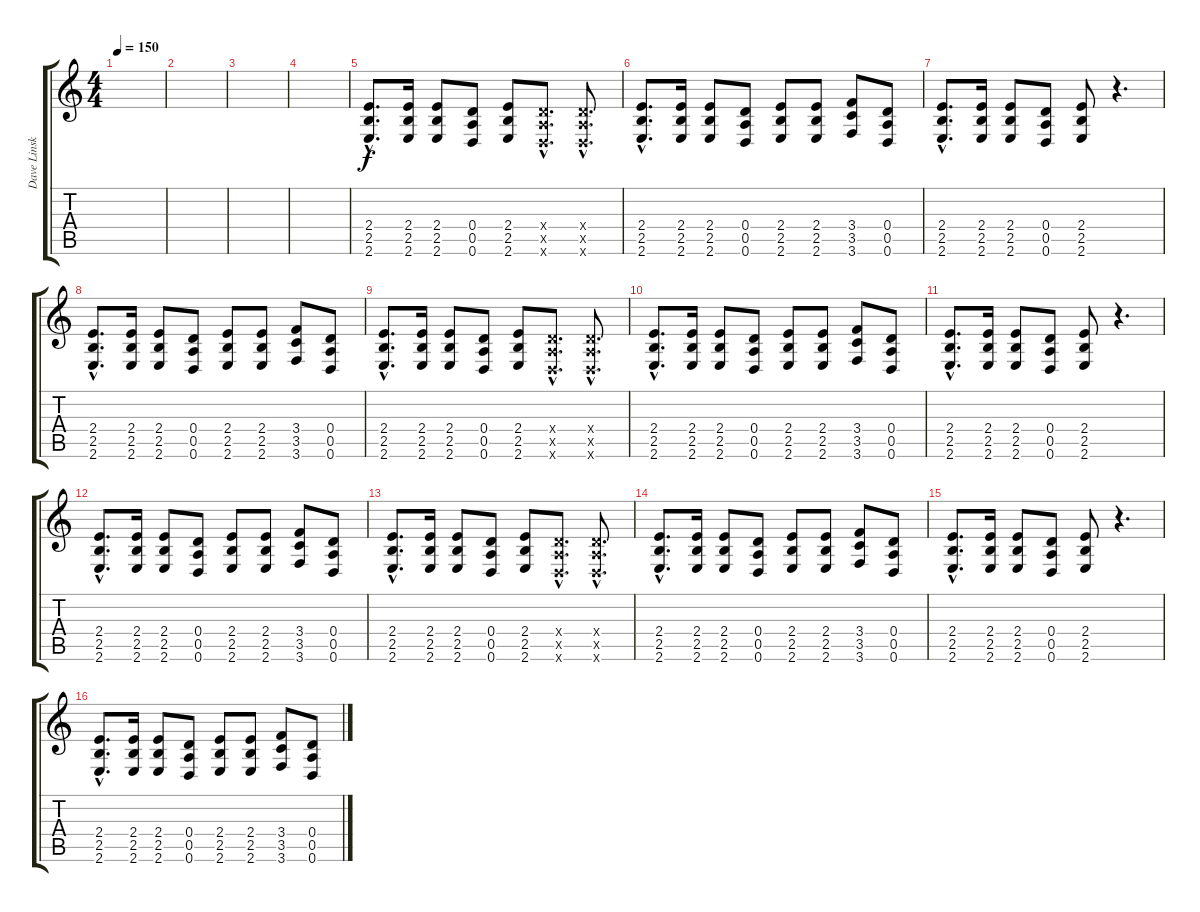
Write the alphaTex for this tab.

\track ("Dave Linsk-Guitar" "Dave Linsk") {instrument distortionguitar}
\staff {score tabs}
\tuning (E4 B3 G3 D3 A2 D2) {hide}
\ts (4 4)
\tempo 150
\clef g2
\ks c
|
|
|
|
(2.4{hac} 2.5{hac} 2.6{hac}).8{d} (2.4 2.5 2.6).16 (2.4 2.5 2.6).8 (0.4 0.5 0.6).8 (2.4 2.5 2.6).8 (0.4{hac x} 0.5{hac x} 0.6{hac x}).8{d} (0.4{hac x} 0.5{hac x} 0.6{hac x}).8{d} |
(2.4{hac} 2.5{hac} 2.6{hac}).8{d} (2.4 2.5 2.6).16 (2.4 2.5 2.6).8 (0.4 0.5 0.6).8 (2.4 2.5 2.6).8 (2.4 2.5 2.6).8 (3.4 3.5 3.6).8 (0.4 0.5 0.6).8 |
(2.4{hac} 2.5{hac} 2.6{hac}).8{d} (2.4 2.5 2.6).16 (2.4 2.5 2.6).8 (0.4 0.5 0.6).8 (2.4 2.5 2.6).8 r.4{d} |
(2.4{hac} 2.5{hac} 2.6{hac}).8{d} (2.4 2.5 2.6).16 (2.4 2.5 2.6).8 (0.4 0.5 0.6).8 (2.4 2.5 2.6).8 (2.4 2.5 2.6).8 (3.4 3.5 3.6).8 (0.4 0.5 0.6).8 |
(2.4{hac} 2.5{hac} 2.6{hac}).8{d} (2.4 2.5 2.6).16 (2.4 2.5 2.6).8 (0.4 0.5 0.6).8 (2.4 2.5 2.6).8 (0.4{hac x} 0.5{hac x} 0.6{hac x}).8{d} (0.4{hac x} 0.5{hac x} 0.6{hac x}).8{d} |
(2.4{hac} 2.5{hac} 2.6{hac}).8{d} (2.4 2.5 2.6).16 (2.4 2.5 2.6).8 (0.4 0.5 0.6).8 (2.4 2.5 2.6).8 (2.4 2.5 2.6).8 (3.4 3.5 3.6).8 (0.4 0.5 0.6).8 |
(2.4{hac} 2.5{hac} 2.6{hac}).8{d} (2.4 2.5 2.6).16 (2.4 2.5 2.6).8 (0.4 0.5 0.6).8 (2.4 2.5 2.6).8 r.4{d} |
(2.4{hac} 2.5{hac} 2.6{hac}).8{d} (2.4 2.5 2.6).16 (2.4 2.5 2.6).8 (0.4 0.5 0.6).8 (2.4 2.5 2.6).8 (2.4 2.5 2.6).8 (3.4 3.5 3.6).8 (0.4 0.5 0.6).8 |
(2.4{hac} 2.5{hac} 2.6{hac}).8{d} (2.4 2.5 2.6).16 (2.4 2.5 2.6).8 (0.4 0.5 0.6).8 (2.4 2.5 2.6).8 (0.4{hac x} 0.5{hac x} 0.6{hac x}).8{d} (0.4{hac x} 0.5{hac x} 0.6{hac x}).8{d} |
(2.4{hac} 2.5{hac} 2.6{hac}).8{d} (2.4 2.5 2.6).16 (2.4 2.5 2.6).8 (0.4 0.5 0.6).8 (2.4 2.5 2.6).8 (2.4 2.5 2.6).8 (3.4 3.5 3.6).8 (0.4 0.5 0.6).8 |
(2.4{hac} 2.5{hac} 2.6{hac}).8{d} (2.4 2.5 2.6).16 (2.4 2.5 2.6).8 (0.4 0.5 0.6).8 (2.4 2.5 2.6).8 r.4{d} |
(2.4{hac} 2.5{hac} 2.6{hac}).8{d} (2.4 2.5 2.6).16 (2.4 2.5 2.6).8 (0.4 0.5 0.6).8 (2.4 2.5 2.6).8 (2.4 2.5 2.6).8 (3.4 3.5 3.6).8 (0.4 0.5 0.6).8
